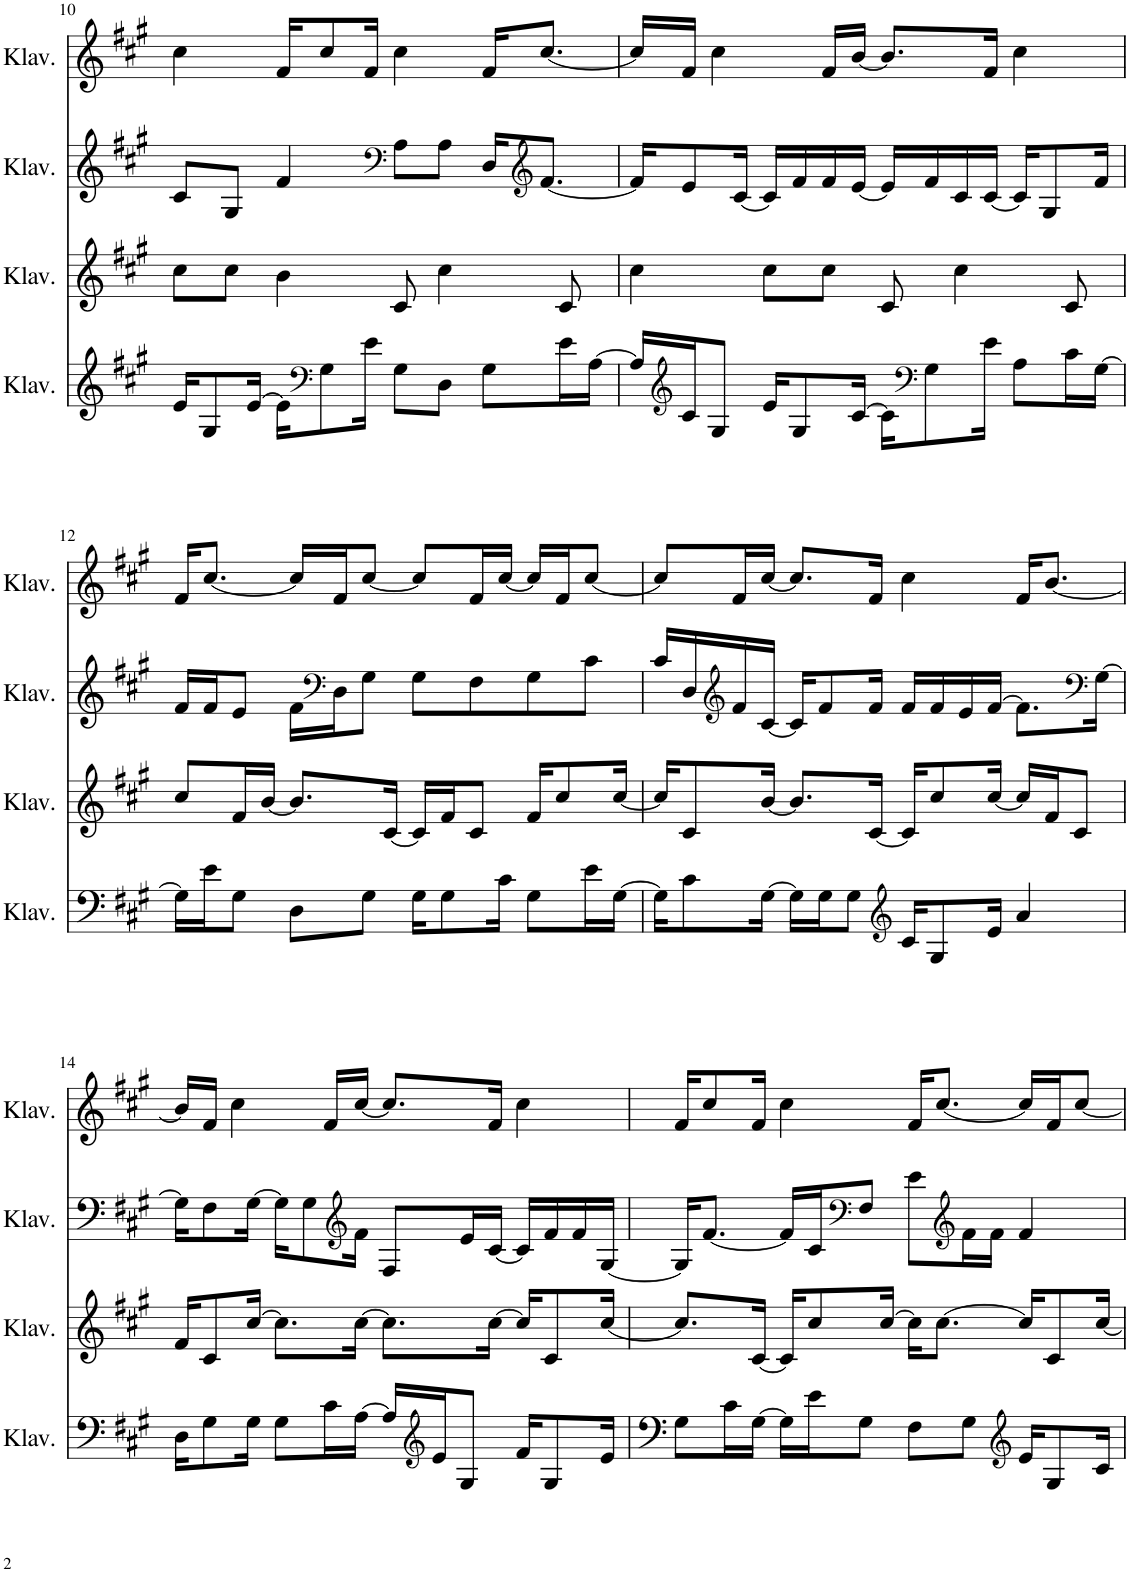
**kern	**kern	**kern	**kern
*part4	*part3	*part2	*part1
*staff4	*staff3	*staff2	*staff1
*I"Klavier	*I"Klavier	*I"Klavier	*I"Klavier
*I'Klav.	*I'Klav.	*I'Klav.	*I'Klav.
!!LO:PB:g=z
*clefF4	*clefG2	*clefG2	*clefG2
*k[f#c#g#]	*k[f#c#g#]	*k[f#c#g#]	*k[f#c#g#]
*M4/4	*M4/4	*M4/4	*M4/4
=10	=10	=10	=10
16e/KL	8cc#\L	8c#/L	4cc#\
8G#/	.	.	.
.	8cc#\J	8G#/J	.
[16e/Jk	.	.	.
16e\KL]	4b\	4f#/	16f#/KL
*clefF4	*	*	*
8G#\	.	.	8cc#/
16e\Jk	.	.	16f#/Jk
*	*	*clefF4	*
8G#\L	8c#/	8A\L	4cc#\
8D\J	4cc#\	8A\J	.
8G#\L	.	16D/KL	16f#/KL
*	*	*clefG2	*
.	.	[8.f#/J	[8.cc#/J
16e\L	8c#/	.	.
[16A\JJ	.	.	.
=11	=11	=11	=11
16A/LL]	4cc#\	16f#/KL]	16cc#/LL]
*clefG2	*	*	*
16c#/J	.	8e/	16f#/JJ
8G#/J	.	.	4cc#\
.	.	[16c#/Jk	.
16e/KL	8cc#\L	16c#/LL]	.
8G#/	.	16f#/	.
.	8cc#\J	16f#/	16f#/LL
[16c#/Jk	.	[16e/JJ	[16b/JJ
16c#\KL]	8c#/	16e/LL]	8.b/L]
*clefF4	*	*	*
8G#\	.	16f#/	.
.	4cc#\	16c#/	.
16e\Jk	.	[16c#/JJ	16f#/Jk
8A\L	.	16c#/KL]	4cc#\
.	.	8G#/	.
16c#\L	8c#/	.	.
[16G#\JJ	.	16f#/Jk	.
!!LO:LB:g=z
=12	=12	=12	=12
16G#\LL]	8cc#/L	16f#/LL	16f#/KL
16e\J	.	16f#/J	[8.cc#/J
8G#\J	16f#/L	8e/J	.
.	[16b/JJ	.	.
8D\L	8.b/L]	16f#\LL	16cc#/LL]
*	*	*clefF4	*
.	.	16D\J	16f#/J
8G#\J	.	8G#\J	[8cc#/J
.	[16c#/Jk	.	.
16G#\KL	16c#/LL]	8G#\L	8cc#/L]
8G#\	16f#/J	.	.
.	8c#/J	8F#\	16f#/L
16c#\Jk	.	.	[16cc#/JJ
8G#\L	16f#/KL	8G#\	16cc#/LL]
.	8cc#/	.	16f#/J
16e\L	.	8c#\J	[8cc#/J
[16G#\JJ	[16cc#/Jk	.	.
=13	=13	=13	=13
16G#\KL]	16cc#/KL]	16c#/LL	8cc#/L]
8c#\	8c#/	16D/	.
*	*	*clefG2	*
.	.	16f#/	16f#/L
[16G#\Jk	[16b/Jk	[16c#/JJ	[16cc#/JJ
16G#\LL]	8.b/L]	16c#/KL]	8.cc#/L]
16G#\J	.	8f#/	.
8G#\J	.	.	.
.	[16c#/Jk	16f#/Jk	16f#/Jk
*clefG2	*	*	*
16c#/KL	16c#/KL]	16f#/LL	4cc#\
8G#/	8cc#/	16f#/	.
.	.	16e/	.
16e/Jk	[16cc#/Jk	[16f#/JJ	.
4a/	16cc#/LL]	8.f#\L]	16f#/KL
.	16f#/J	.	[8.b/J
.	8c#/J	.	.
*	*	*clefF4	*
.	.	[16G#\Jk	.
!!LO:LB:g=z
=14	=14	=14	=14
16D\KL	16f#/KL	16G#\KL]	16b/LL]
8G#\	8c#/	8F#\	16f#/JJ
.	.	.	4cc#\
16G#\Jk	[16cc#/Jk	[16G#\Jk	.
8G#\L	8.cc#\L]	16G#\KL]	.
.	.	8G#\	.
16c#\L	.	.	16f#/LL
*	*	*clefG2	*
[16A\JJ	[16cc#\Jk	16f#\Jk	[16cc#/JJ
16A/LL]	8.cc#\L]	8F#/L	8.cc#/L]
*clefG2	*	*	*
16e/J	.	.	.
8G#/J	.	16e/L	.
.	[16cc#\Jk	[16c#/JJ	16f#/Jk
16f#/KL	16cc#/KL]	16c#/LL]	4cc#\
8G#/	8c#/	16f#/	.
.	.	16f#/	.
16e/Jk	[16cc#/Jk	[16G#/JJ	.
=15	=15	=15	=15
8G#\L	8.cc#/L]	16G#/KL]	16f#/KL
.	.	[8.f#/J	8cc#/
16c#\L	.	.	.
[16G#\JJ	[16c#/Jk	.	16f#/Jk
16G#\LL]	16c#/KL]	16f#/LL]	4cc#\
16e\J	8cc#/	16c#/J	.
*	*	*clefF4	*
8G#\J	.	8F#/J	.
.	[16cc#/Jk	.	.
8F#\L	16cc#\KL]	8e\L	16f#/KL
.	[8.cc#\J	.	[8.cc#/J
*	*	*clefG2	*
8G#\J	.	16f#\L	.
.	.	16f#\JJ	.
*clefG2	*	*	*
16e/KL	16cc#/KL]	4f#/	16cc#/LL]
8G#/	8c#/	.	16f#/J
.	.	.	[8cc#/J
16c#/Jk	[16cc#/Jk	.	.
=	=	=	=
*-	*-	*-	*-
